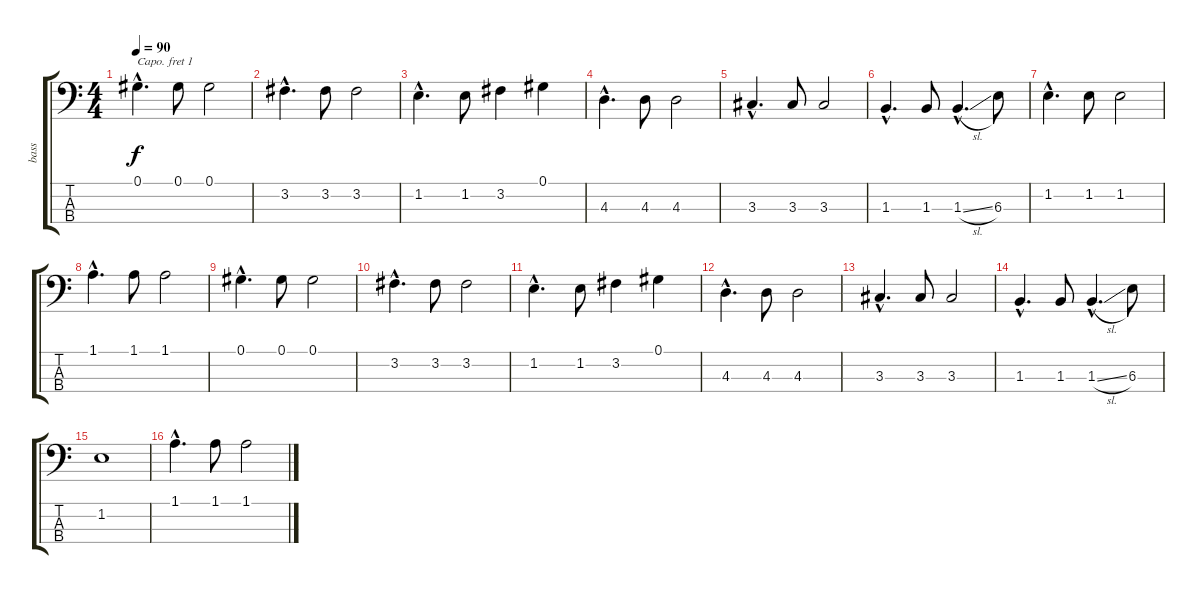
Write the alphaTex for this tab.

\track ("bass" "bass") {instrument electricbassfinger}
\staff {score tabs}
\capo 1
\tuning (G2 D2 A1 E1) {hide}
\ts (4 4)
\tempo 90
\clef f4
\ks c
0.1{hac}.4{d dy f} 0.1.8 0.1.2 |
3.2{hac}.4{d} 3.2.8 3.2.2 |
1.2{hac}.4{d} 1.2.8 3.2.4 0.1.4 |
4.3{hac}.4{d} 4.3.8 4.3.2 |
3.3{hac}.4{d} 3.3.8 3.3.2 |
1.3{hac}.4{d} 1.3.8 1.3{sl hac}.4{d} 6.3.8 |
1.2{hac}.4{d} 1.2.8 1.2.2 |
1.1{hac}.4{d} 1.1.8 1.1.2 |
0.1{hac}.4{d} 0.1.8 0.1.2 |
3.2{hac}.4{d} 3.2.8 3.2.2 |
1.2{hac}.4{d} 1.2.8 3.2.4 0.1.4 |
4.3{hac}.4{d} 4.3.8 4.3.2 |
3.3{hac}.4{d} 3.3.8 3.3.2 |
1.3{hac}.4{d} 1.3.8 1.3{sl hac}.4{d} 6.3.8 |
1.2.1 |
1.1{hac}.4{d} 1.1.8 1.1.2
